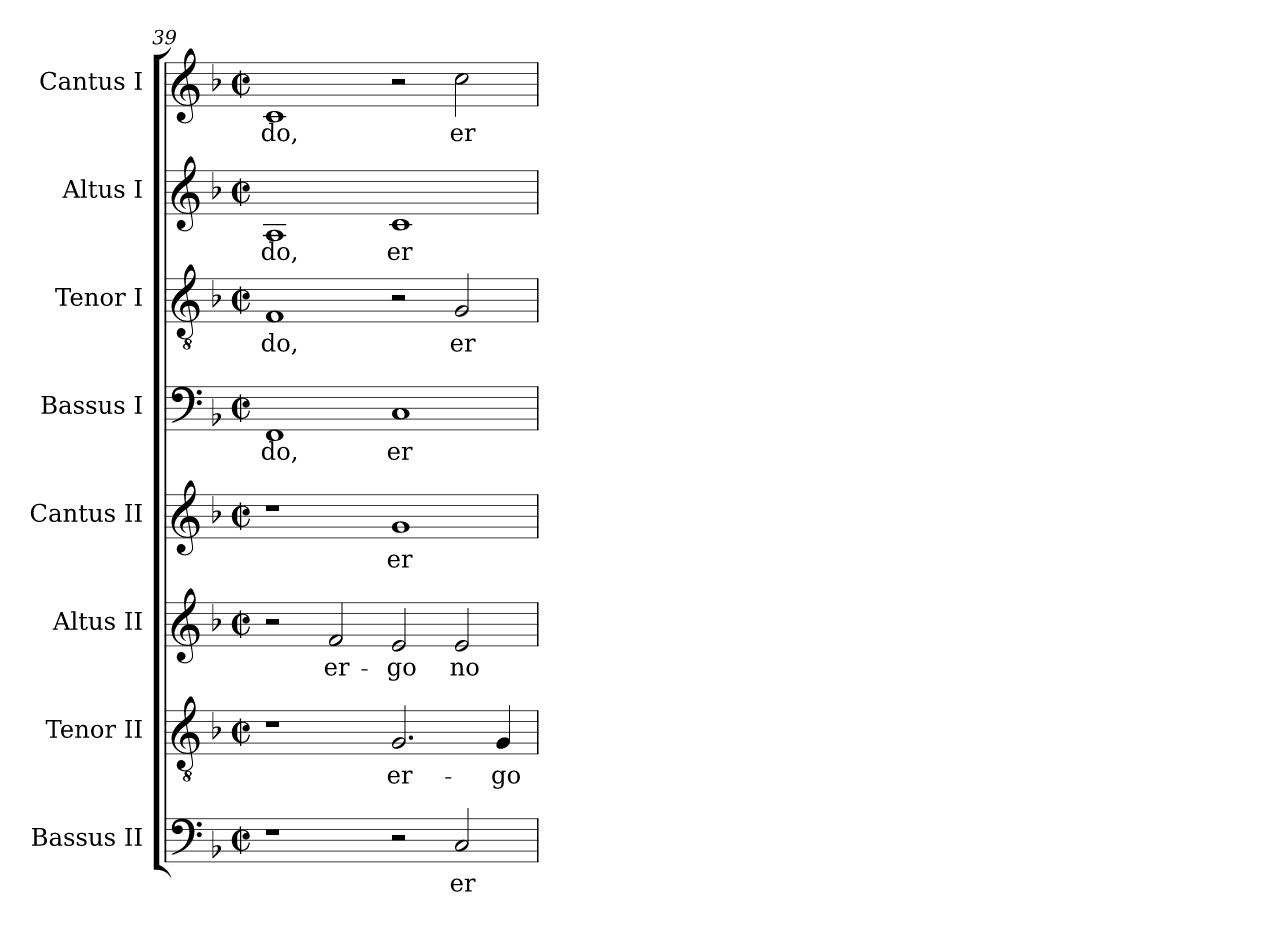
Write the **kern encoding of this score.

**kern	**text	**kern	**text	**kern	**text	**kern	**text	**kern	**text	**kern	**text	**kern	**text	**kern	**text
*part8	*part8	*part7	*part7	*part6	*part6	*part5	*part5	*part4	*part4	*part3	*part3	*part2	*part2	*part1	*part1
*staff8	*staff8	*staff7	*staff7	*staff6	*staff6	*staff5	*staff5	*staff4	*staff4	*staff3	*staff3	*staff2	*staff2	*staff1	*staff1
*I"Bassus II	*	*I"Tenor II	*	*I"Altus II	*	*I"Cantus II	*	*I"Bassus I	*	*I"Tenor I	*	*I"Altus I	*	*I"Cantus I	*
!!LO:PB:g=z
*clefF4	*	*clefGv2	*	*clefG2	*	*clefG2	*	*clefF4	*	*clefGv2	*	*clefG2	*	*clefG2	*
*k[b-]	*	*k[b-]	*	*k[b-]	*	*k[b-]	*	*k[b-]	*	*k[b-]	*	*k[b-]	*	*k[b-]	*
*F:	*	*F:	*	*F:	*	*F:	*	*F:	*	*F:	*	*F:	*	*F:	*
*M2/2	*	*M2/2	*	*M2/2	*	*M2/2	*	*M2/2	*	*M2/2	*	*M2/2	*	*M2/2	*
*met(c|)	*	*met(c|)	*	*met(c|)	*	*met(c|)	*	*met(c|)	*	*met(c|)	*	*met(c|)	*	*met(c|)	*
=39	=39	=39	=39	=39	=39	=39	=39	=39	=39	=39	=39	=39	=39	=39	=39
!	!	!	!	!	!	!	!	!	!LO:LY:b:cj	!	!LO:LY:b:cj	!	!LO:LY:b:cj	!	!LO:LY:b:cj
1r	.	1r	.	2r	.	1r	.	1FF	-do,	1F	do,	1A	do,	1c	do,
!	!	!	!	!	!LO:LY:b:cj	!	!	!	!	!	!	!	!	!	!
.	.	.	.	2f/	er-	.	.	.	.	.	.	.	.	.	.
!	!	!	!LO:LY:b:cj	!	!LO:LY:b:cj	!	!LO:LY:b:cj	!	!LO:LY:b:cj	!	!	!	!LO:LY:b:cj	!	!
2r	.	2.G/	er-	2e/	-go	1g	er-	1C	er	2r	.	1c	er-	2r	.
!	!LO:LY:b:cj	!	!	!	!LO:LY:b:cj	!	!	!	!	!	!LO:LY:b:cj	!	!	!	!LO:LY:b:cj
2C/	er	.	.	2e/	no-	.	.	.	.	2G/	er-	.	.	2cc\	er-
!	!	!	!LO:LY:b:cj	!	!	!	!	!	!	!	!	!	!	!	!
.	.	4G/	-go	.	.	.	.	.	.	.	.	.	.	.	.
=	=	=	=	=	=	=	=	=	=	=	=	=	=	=	=
*-	*-	*-	*-	*-	*-	*-	*-	*-	*-	*-	*-	*-	*-	*-	*-
